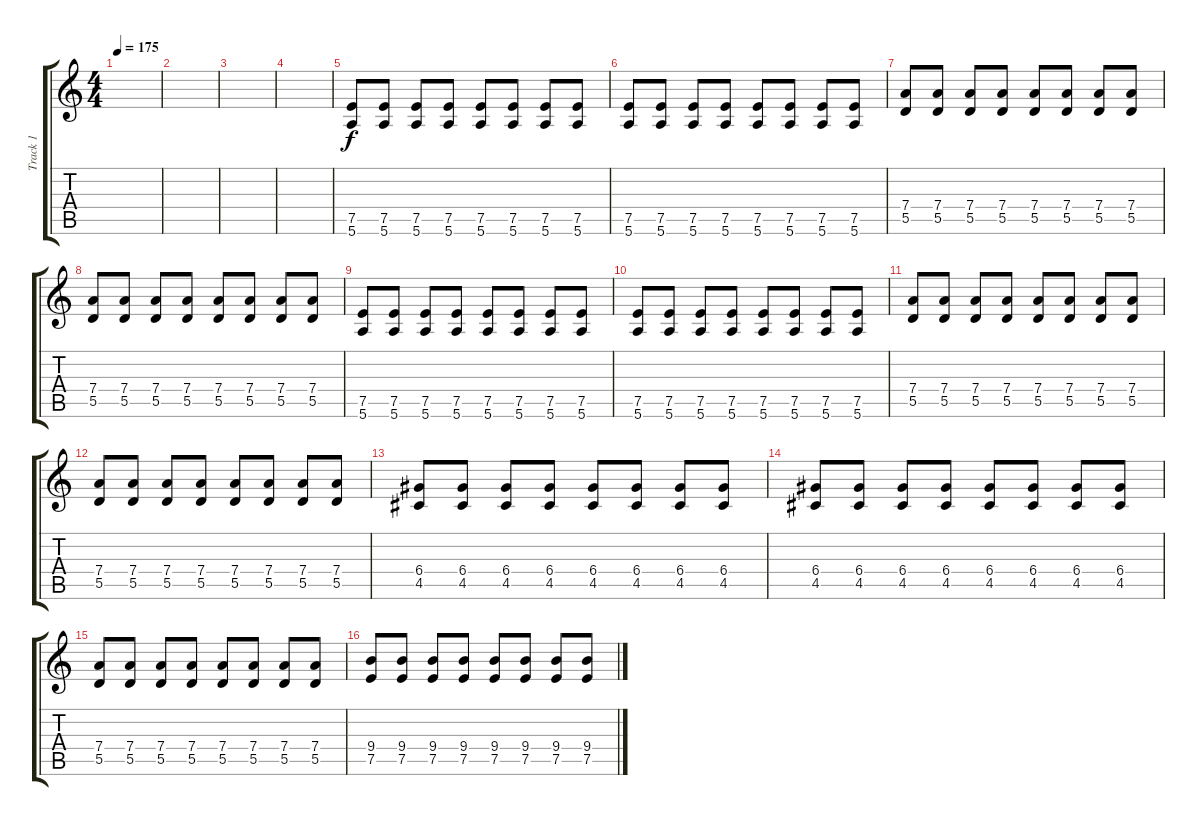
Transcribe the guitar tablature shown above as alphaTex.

\track ("Track 1" "Track 1") {instrument overdrivenguitar}
\staff {score tabs}
\tuning (E4 B3 G3 D3 A2 E2) {hide}
\ts (4 4)
\tempo 175
\clef g2
\ks c
|
|
|
|
(7.5 5.6).8 (7.5 5.6).8 (7.5 5.6).8 (7.5 5.6).8 (7.5 5.6).8 (7.5 5.6).8 (7.5 5.6).8 (7.5 5.6).8 |
(7.5 5.6).8 (7.5 5.6).8 (7.5 5.6).8 (7.5 5.6).8 (7.5 5.6).8 (7.5 5.6).8 (7.5 5.6).8 (7.5 5.6).8 |
(7.4 5.5).8 (7.4 5.5).8 (7.4 5.5).8 (7.4 5.5).8 (7.4 5.5).8 (7.4 5.5).8 (7.4 5.5).8 (7.4 5.5).8 |
(7.4 5.5).8 (7.4 5.5).8 (7.4 5.5).8 (7.4 5.5).8 (7.4 5.5).8 (7.4 5.5).8 (7.4 5.5).8 (7.4 5.5).8 |
(7.5 5.6).8 (7.5 5.6).8 (7.5 5.6).8 (7.5 5.6).8 (7.5 5.6).8 (7.5 5.6).8 (7.5 5.6).8 (7.5 5.6).8 |
(7.5 5.6).8 (7.5 5.6).8 (7.5 5.6).8 (7.5 5.6).8 (7.5 5.6).8 (7.5 5.6).8 (7.5 5.6).8 (7.5 5.6).8 |
(7.4 5.5).8 (7.4 5.5).8 (7.4 5.5).8 (7.4 5.5).8 (7.4 5.5).8 (7.4 5.5).8 (7.4 5.5).8 (7.4 5.5).8 |
(7.4 5.5).8 (7.4 5.5).8 (7.4 5.5).8 (7.4 5.5).8 (7.4 5.5).8 (7.4 5.5).8 (7.4 5.5).8 (7.4 5.5).8 |
(6.4 4.5).8 (6.4 4.5).8 (6.4 4.5).8 (6.4 4.5).8 (6.4 4.5).8 (6.4 4.5).8 (6.4 4.5).8 (6.4 4.5).8 |
(6.4 4.5).8 (6.4 4.5).8 (6.4 4.5).8 (6.4 4.5).8 (6.4 4.5).8 (6.4 4.5).8 (6.4 4.5).8 (6.4 4.5).8 |
(7.4 5.5).8 (7.4 5.5).8 (7.4 5.5).8 (7.4 5.5).8 (7.4 5.5).8 (7.4 5.5).8 (7.4 5.5).8 (7.4 5.5).8 |
(9.4 7.5).8 (9.4 7.5).8 (9.4 7.5).8 (9.4 7.5).8 (9.4 7.5).8 (9.4 7.5).8 (9.4 7.5).8 (9.4 7.5).8
